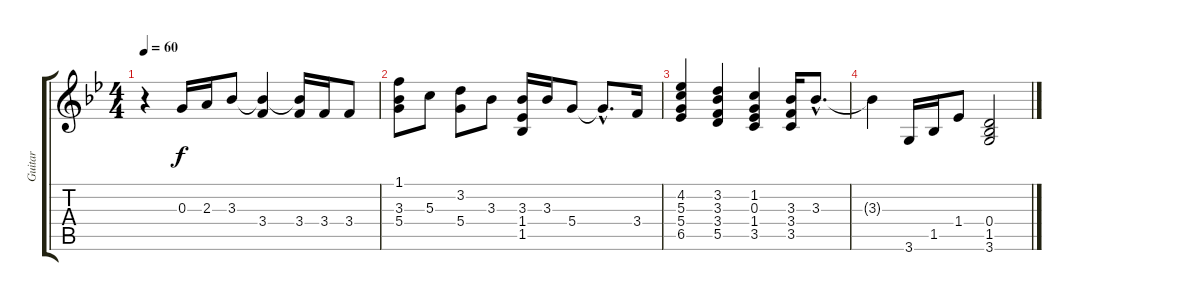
\track ("Guitar" "Guitar") {instrument acousticguitarnylon}
\staff {score tabs}
\tuning (E4 B3 G3 D3 A2 E2) {hide}
\ts (4 4)
\tempo 60
\clef g2
\ks bb
r.4{dy f} 0.3.16 2.3.16 3.3.8 (3.3{t} 3.4).4 (3.3{t} 3.4).16 3.4.16 3.4.8 |
(1.1 3.3 5.4).8 5.3.8 (3.2 5.4).8 3.3.8 (3.3 1.4 1.5).16 3.3.16 5.4.8 5.4{hac t}.8{d} 3.4.16 |
(4.2 5.3 5.4 6.5).4 (3.2 3.3 3.4 5.5).4 (1.2 0.3 1.4 3.5).4 (3.3 3.4 3.5).16 3.3{hac}.8{d} |
3.3{t}.4 3.6.16 1.5.16 1.4.8 (0.4 1.5 3.6).2
